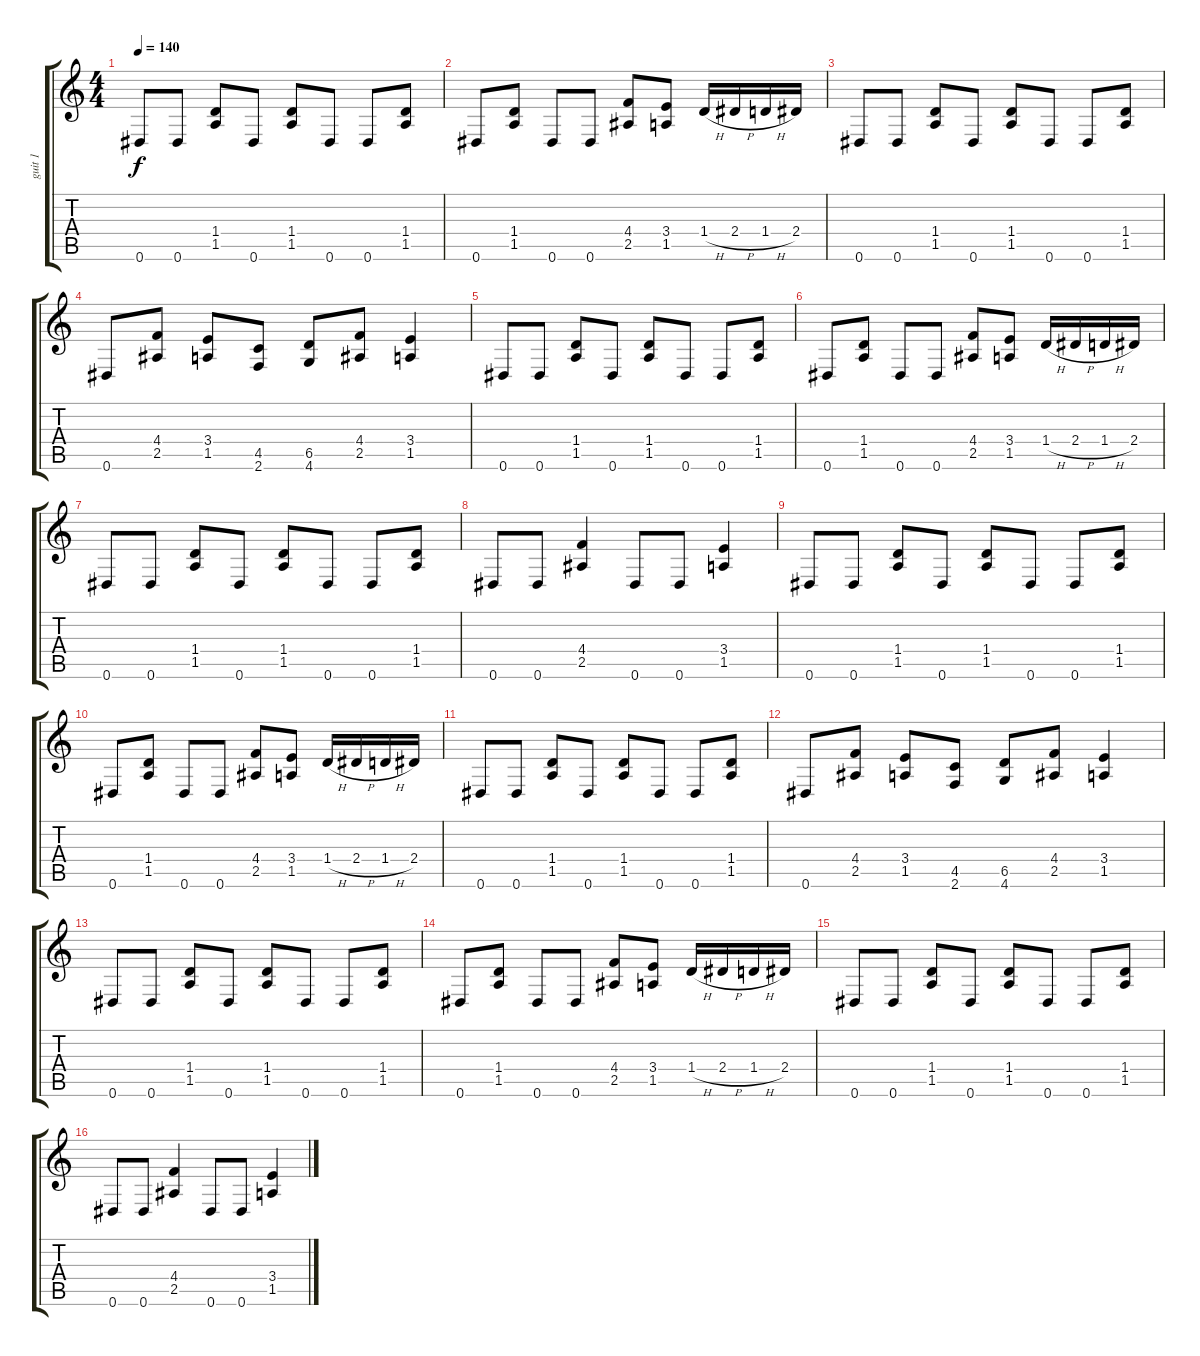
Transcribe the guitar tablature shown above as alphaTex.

\track ("guit 1" "guit 1") {instrument distortionguitar}
\staff {score tabs}
\tuning (Eb4 Bb3 Gb3 Db3 Ab2 Eb2) {hide}
\ts (4 4)
\tempo 140
\clef g2
\ks c
0.6.8{dy f instrument distortionguitar} 0.6.8 (1.4 1.5).8 0.6.8 (1.4 1.5).8 0.6.8 0.6.8 (1.4 1.5).8 |
0.6.8 (1.4 1.5).8 0.6.8 0.6.8 (4.4 2.5).8 (3.4 1.5).8 1.4{h}.16 2.4{h}.16 1.4{h}.16 2.4.16 |
0.6.8 0.6.8 (1.4 1.5).8 0.6.8 (1.4 1.5).8 0.6.8 0.6.8 (1.4 1.5).8 |
0.6.8 (4.4 2.5).8 (3.4 1.5).8 (4.5 2.6).8 (6.5 4.6).8 (4.4 2.5).8 (3.4 1.5).4 |
0.6.8 0.6.8 (1.4 1.5).8 0.6.8 (1.4 1.5).8 0.6.8 0.6.8 (1.4 1.5).8 |
0.6.8 (1.4 1.5).8 0.6.8 0.6.8 (4.4 2.5).8 (3.4 1.5).8 1.4{h}.16 2.4{h}.16 1.4{h}.16 2.4.16 |
0.6.8 0.6.8 (1.4 1.5).8 0.6.8 (1.4 1.5).8 0.6.8 0.6.8 (1.4 1.5).8 |
0.6.8 0.6.8 (4.4 2.5).4 0.6.8 0.6.8 (3.4 1.5).4 |
0.6.8 0.6.8 (1.4 1.5).8 0.6.8 (1.4 1.5).8 0.6.8 0.6.8 (1.4 1.5).8 |
0.6.8 (1.4 1.5).8 0.6.8 0.6.8 (4.4 2.5).8 (3.4 1.5).8 1.4{h}.16 2.4{h}.16 1.4{h}.16 2.4.16 |
0.6.8 0.6.8 (1.4 1.5).8 0.6.8 (1.4 1.5).8 0.6.8 0.6.8 (1.4 1.5).8 |
0.6.8 (4.4 2.5).8 (3.4 1.5).8 (4.5 2.6).8 (6.5 4.6).8 (4.4 2.5).8 (3.4 1.5).4 |
0.6.8 0.6.8 (1.4 1.5).8 0.6.8 (1.4 1.5).8 0.6.8 0.6.8 (1.4 1.5).8 |
0.6.8 (1.4 1.5).8 0.6.8 0.6.8 (4.4 2.5).8 (3.4 1.5).8 1.4{h}.16 2.4{h}.16 1.4{h}.16 2.4.16 |
0.6.8 0.6.8 (1.4 1.5).8 0.6.8 (1.4 1.5).8 0.6.8 0.6.8 (1.4 1.5).8 |
0.6.8 0.6.8 (4.4 2.5).4 0.6.8 0.6.8 (3.4 1.5).4
